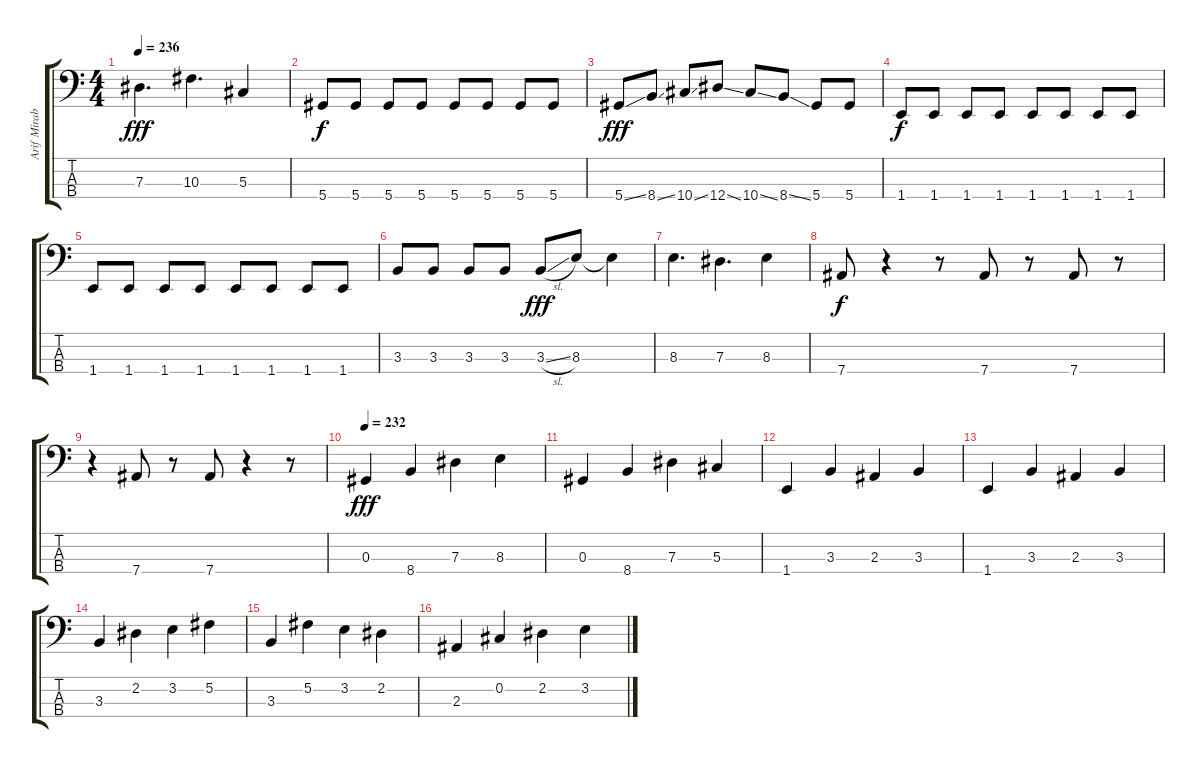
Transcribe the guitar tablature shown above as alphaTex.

\track ("Arif Mirabdolbaghi" "Arif Mirab") {instrument electricbassfinger}
\staff {score tabs}
\tuning (Gb2 Db2 Ab1 Eb1) {hide}
\ts (4 4)
\tempo 236
\clef f4
\ks c
7.3.4{d dy fff} 10.3.4{d} 5.3.4 |
5.4.8{dy f} 5.4.8 5.4.8 5.4.8 5.4.8 5.4.8 5.4.8 5.4.8 |
5.4{ss}.8{dy fff} 8.4{ss}.8 10.4{ss}.8 12.4{ss}.8 10.4{ss}.8 8.4{ss}.8 5.4.8 5.4.8 |
1.4.8{dy f} 1.4.8 1.4.8 1.4.8 1.4.8 1.4.8 1.4.8 1.4.8 |
1.4.8 1.4.8 1.4.8 1.4.8 1.4.8 1.4.8 1.4.8 1.4.8 |
3.3.8 3.3.8 3.3.8 3.3.8 3.3{sl}.8{dy fff} 8.3.8 8.3{t}.4 |
8.3.4{d} 7.3.4{d} 8.3.4 |
7.4.8{dy f} r.4 r.8 7.4.8 r.8 7.4.8 r.8 |
r.4 7.4.8 r.8 7.4.8 r.4 r.8 |
\tempo 232
0.3.4{dy fff} 8.4.4 7.3.4 8.3.4 |
0.3.4 8.4.4 7.3.4 5.3.4 |
1.4.4 3.3.4 2.3.4 3.3.4 |
1.4.4 3.3.4 2.3.4 3.3.4 |
3.3.4 2.2.4 3.2.4 5.2.4 |
3.3.4 5.2.4 3.2.4 2.2.4 |
2.3.4 0.2.4 2.2.4 3.2.4
